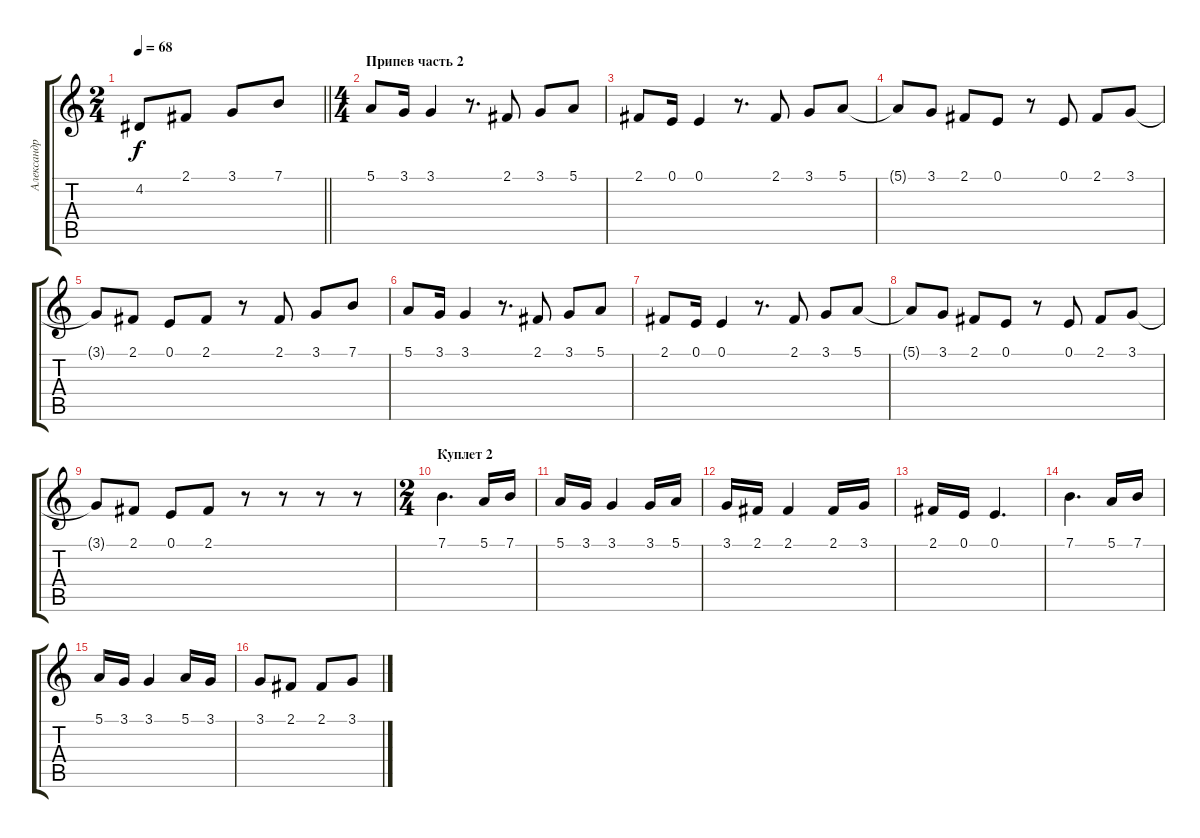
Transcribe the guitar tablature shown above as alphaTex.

\track ("Александр Булгаков" "Александр ") {instrument flute}
\staff {score tabs}
\tuning (E4 B3 G3 D3 A2 E2) {hide}
\ts (2 4)
\tempo 68
\clef g2
\barLineRight lightlight
\ks c
4.2{t}.8{dy f} 2.1.8 3.1.8 7.1.8 |
\ts (4 4)
\section ("" "Припев часть 2")
5.1.8 3.1.16 3.1.4 r.8{d} 2.1.8 3.1.8 5.1.8 |
2.1.8 0.1.16 0.1.4 r.8{d} 2.1.8 3.1.8 5.1.8 |
5.1{t}.8 3.1.8 2.1.8 0.1.8 r.8 0.1.8 2.1.8 3.1.8 |
3.1{t}.8 2.1.8 0.1.8 2.1.8 r.8 2.1.8 3.1.8 7.1.8 |
5.1.8 3.1.16 3.1.4 r.8{d} 2.1.8 3.1.8 5.1.8 |
2.1.8 0.1.16 0.1.4 r.8{d} 2.1.8 3.1.8 5.1.8 |
5.1{t}.8 3.1.8 2.1.8 0.1.8 r.8 0.1.8 2.1.8 3.1.8 |
3.1{t}.8 2.1.8 0.1.8 2.1.8 r.8 r.8 r.8 r.8 |
\ts (2 4)
\section ("" "Куплет 2")
7.1.4{d} 5.1.16 7.1.16 |
5.1.16 3.1.16 3.1.4 3.1.16 5.1.16 |
3.1.16 2.1.16 2.1.4 2.1.16 3.1.16 |
2.1.16 0.1.16 0.1.4{d} |
7.1.4{d} 5.1.16 7.1.16 |
5.1.16 3.1.16 3.1.4 5.1.16 3.1.16 |
3.1.8 2.1.8 2.1.8 3.1.8
